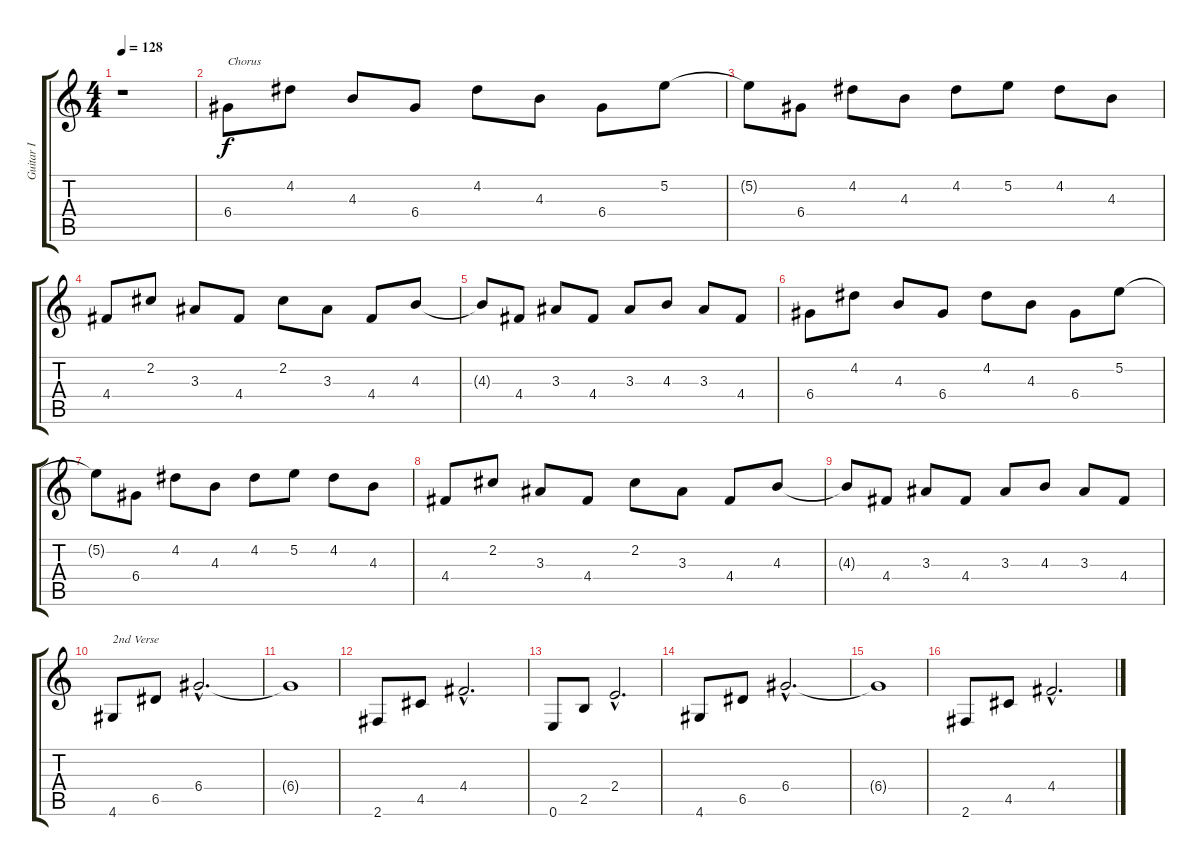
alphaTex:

\track ("Guitar I" "Guitar I") {instrument electricguitarjazz}
\staff {score tabs}
\tuning (E4 B3 G3 D3 A2 E2) {hide}
\ts (4 4)
\tempo 128
\clef g2
\ks c
r.1{dy f} |
6.4.8{txt "Chorus"} 4.2.8 4.3.8 6.4.8 4.2.8 4.3.8 6.4.8 5.2.8 |
5.2{t}.8 6.4.8 4.2.8 4.3.8 4.2.8 5.2.8 4.2.8 4.3.8 |
4.4.8 2.2.8 3.3.8 4.4.8 2.2.8 3.3.8 4.4.8 4.3.8 |
4.3{t}.8 4.4.8 3.3.8 4.4.8 3.3.8 4.3.8 3.3.8 4.4.8 |
6.4.8 4.2.8 4.3.8 6.4.8 4.2.8 4.3.8 6.4.8 5.2.8 |
5.2{t}.8 6.4.8 4.2.8 4.3.8 4.2.8 5.2.8 4.2.8 4.3.8 |
4.4.8 2.2.8 3.3.8 4.4.8 2.2.8 3.3.8 4.4.8 4.3.8 |
4.3{t}.8 4.4.8 3.3.8 4.4.8 3.3.8 4.3.8 3.3.8 4.4.8 |
4.6.8{txt "2nd Verse"} 6.5.8 6.4{hac}.2{d} |
6.4{t}.1 |
2.6.8 4.5.8 4.4{hac}.2{d} |
0.6.8 2.5.8 2.4{hac}.2{d} |
4.6.8 6.5.8 6.4{hac}.2{d} |
6.4{t}.1 |
2.6.8 4.5.8 4.4{hac}.2{d}
